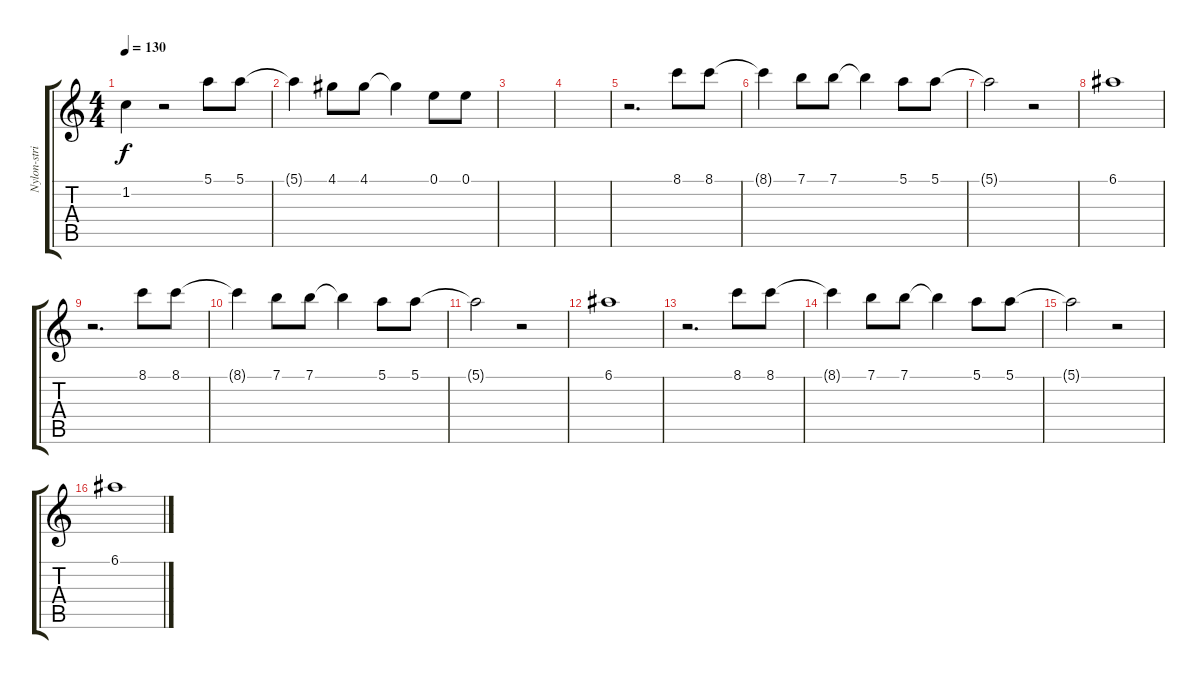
\track ("Nylon-string Guitar" "Nylon-stri") {instrument acousticguitarnylon}
\staff {score tabs}
\tuning (E4 B3 G3 D3 A2 E2) {hide}
\ts (4 4)
\tempo 130
\clef g2
\ks c
1.2{t}.4{dy f} r.2 5.1.8 5.1.8 |
5.1{t}.4 4.1.8 4.1.8 4.1{t}.4 0.1.8 0.1.8 |
|
|
r.2{d} 8.1.8 8.1.8 |
8.1{t}.4 7.1.8 7.1.8 7.1{t}.4 5.1.8 5.1.8 |
5.1{t}.2 r.2 |
6.1.1 |
r.2{d} 8.1.8 8.1.8 |
8.1{t}.4 7.1.8 7.1.8 7.1{t}.4 5.1.8 5.1.8 |
5.1{t}.2 r.2 |
6.1.1 |
r.2{d} 8.1.8 8.1.8 |
8.1{t}.4 7.1.8 7.1.8 7.1{t}.4 5.1.8 5.1.8 |
5.1{t}.2 r.2 |
6.1.1
